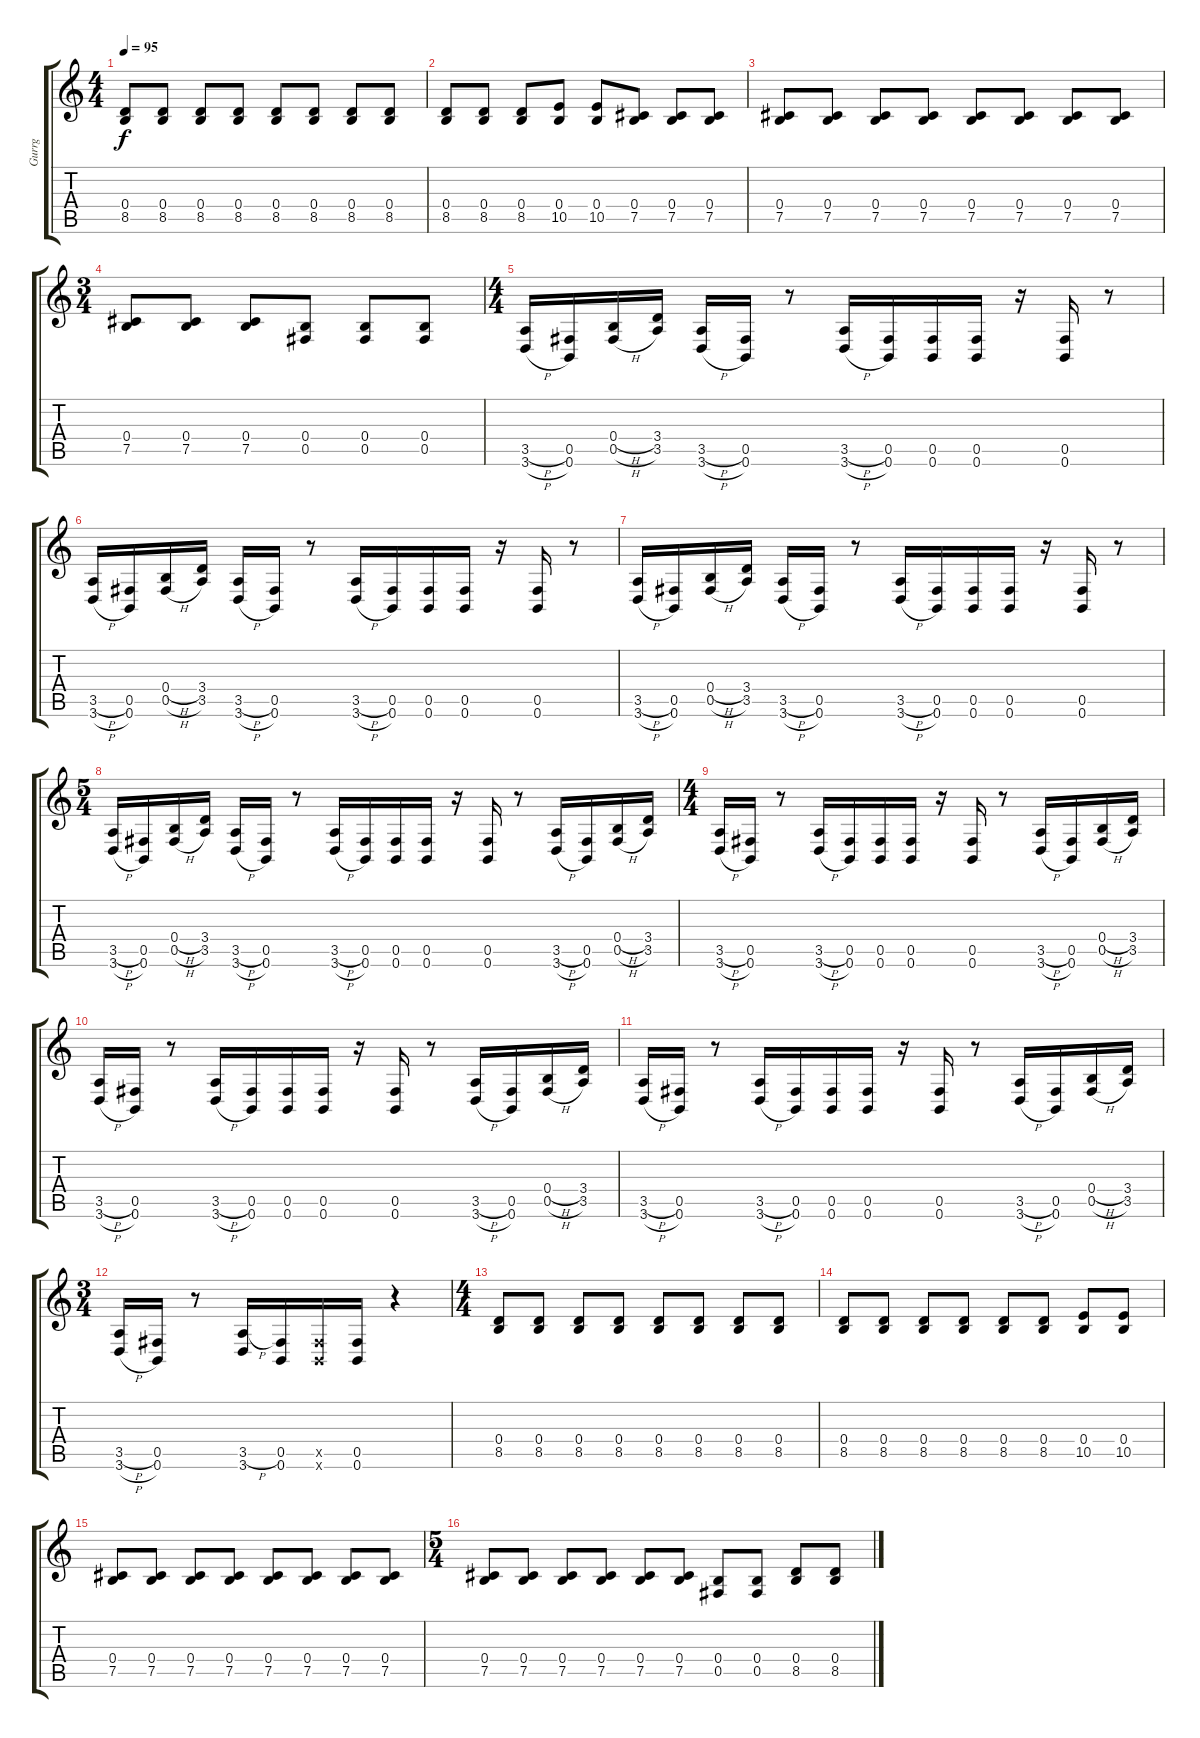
\track ("Gurrg" "Gurrg") {instrument electricguitarclean}
\staff {score tabs}
\tuning (Db4 Ab3 E3 B2 Gb2 B1) {hide}
\ts (4 4)
\tempo 95
\clef g2
\ks c
(0.4 8.5).8{dy f} (0.4 8.5).8 (0.4 8.5).8 (0.4 8.5).8 (0.4 8.5).8 (0.4 8.5).8 (0.4 8.5).8 (0.4 8.5).8 |
(0.4 8.5).8 (0.4 8.5).8 (0.4 8.5).8 (0.4 10.5).8 (0.4 10.5).8 (0.4 7.5).8 (0.4 7.5).8 (0.4 7.5).8 |
(0.4 7.5).8 (0.4 7.5).8 (0.4 7.5).8 (0.4 7.5).8 (0.4 7.5).8 (0.4 7.5).8 (0.4 7.5).8 (0.4 7.5).8 |
\ts (3 4)
(0.4 7.5).8 (0.4 7.5).8 (0.4 7.5).8 (0.4 0.5).8 (0.4 0.5).8 (0.4 0.5).8 |
\ts (4 4)
(3.5{h} 3.6{h}).16{instrument overdrivenguitar} (0.5 0.6).16 (0.4{h} 0.5{h}).16 (3.4 3.5).16 (3.5{h} 3.6{h}).16 (0.5 0.6).16 r.8 (3.5{h} 3.6{h}).16 (0.5 0.6).16 (0.5 0.6).16 (0.5 0.6).16 r.16 (0.5 0.6).16 r.8 |
(3.5{h} 3.6{h}).16 (0.5 0.6).16 (0.4{h} 0.5{h}).16 (3.4 3.5).16 (3.5{h} 3.6{h}).16 (0.5 0.6).16 r.8 (3.5{h} 3.6{h}).16 (0.5 0.6).16 (0.5 0.6).16 (0.5 0.6).16 r.16 (0.5 0.6).16 r.8 |
(3.5{h} 3.6{h}).16 (0.5 0.6).16 (0.4{h} 0.5{h}).16 (3.4 3.5).16 (3.5{h} 3.6{h}).16 (0.5 0.6).16 r.8 (3.5{h} 3.6{h}).16 (0.5 0.6).16 (0.5 0.6).16 (0.5 0.6).16 r.16 (0.5 0.6).16 r.8 |
\ts (5 4)
(3.5{h} 3.6{h}).16 (0.5 0.6).16 (0.4{h} 0.5{h}).16 (3.4 3.5).16 (3.5{h} 3.6{h}).16 (0.5 0.6).16 r.8 (3.5{h} 3.6{h}).16 (0.5 0.6).16 (0.5 0.6).16 (0.5 0.6).16 r.16 (0.5 0.6).16 r.8 (3.5{h} 3.6{h}).16 (0.5 0.6).16 (0.4{h} 0.5{h}).16 (3.4 3.5).16 |
\ts (4 4)
(3.5{h} 3.6{h}).16 (0.5 0.6).16 r.8 (3.5{h} 3.6{h}).16 (0.5 0.6).16 (0.5 0.6).16 (0.5 0.6).16 r.16 (0.5 0.6).16 r.8 (3.5{h} 3.6{h}).16 (0.5 0.6).16 (0.4{h} 0.5{h}).16 (3.4 3.5).16 |
(3.5{h} 3.6{h}).16 (0.5 0.6).16 r.8 (3.5{h} 3.6{h}).16 (0.5 0.6).16 (0.5 0.6).16 (0.5 0.6).16 r.16 (0.5 0.6).16 r.8 (3.5{h} 3.6{h}).16 (0.5 0.6).16 (0.4{h} 0.5{h}).16 (3.4 3.5).16 |
(3.5{h} 3.6{h}).16 (0.5 0.6).16 r.8 (3.5{h} 3.6{h}).16 (0.5 0.6).16 (0.5 0.6).16 (0.5 0.6).16 r.16 (0.5 0.6).16 r.8 (3.5{h} 3.6{h}).16 (0.5 0.6).16 (0.4{h} 0.5{h}).16 (3.4 3.5).16 |
\ts (3 4)
(3.5{h} 3.6{h}).16 (0.5 0.6).16 r.8 (3.5{h} 3.6).16 (0.5 0.6).16 (0.5{x} 0.6{x}).16 (0.5 0.6).16 r.4 |
\ts (4 4)
(0.4 8.5).8{instrument electricguitarclean} (0.4 8.5).8 (0.4 8.5).8 (0.4 8.5).8 (0.4 8.5).8 (0.4 8.5).8 (0.4 8.5).8 (0.4 8.5).8 |
(0.4 8.5).8 (0.4 8.5).8 (0.4 8.5).8 (0.4 8.5).8 (0.4 8.5).8 (0.4 8.5).8 (0.4 10.5).8 (0.4 10.5).8 |
(0.4 7.5).8 (0.4 7.5).8 (0.4 7.5).8 (0.4 7.5).8 (0.4 7.5).8 (0.4 7.5).8 (0.4 7.5).8 (0.4 7.5).8 |
\ts (5 4)
(0.4 7.5).8 (0.4 7.5).8 (0.4 7.5).8 (0.4 7.5).8 (0.4 7.5).8 (0.4 7.5).8 (0.4 0.5).8 (0.4 0.5).8 (0.4 8.5).8 (0.4 8.5).8
